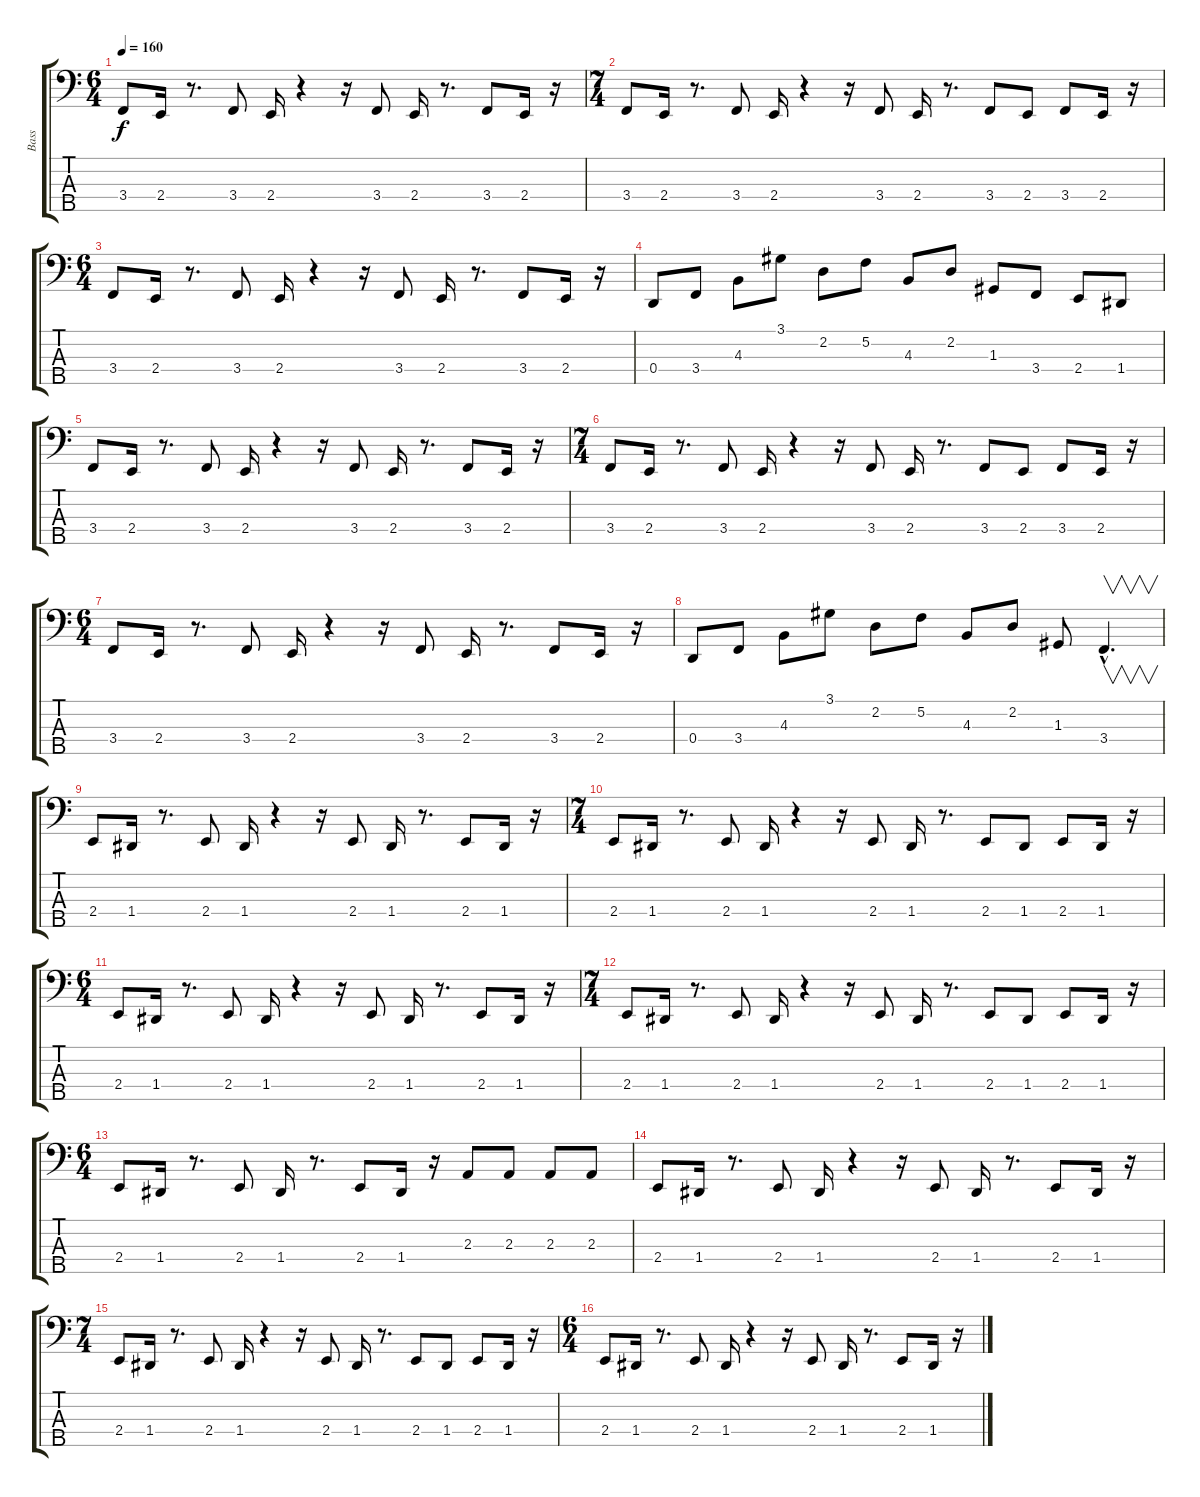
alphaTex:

\track ("Bass" "Bass") {instrument electricbasspick}
\staff {score tabs}
\tuning (F2 C2 G1 D1 A0) {hide}
\ts (6 4)
\tempo 160
\clef f4
\ks c
3.4.8{dy f} 2.4.16 r.8{d} 3.4.8 2.4.16 r.4 r.16 3.4.8 2.4.16 r.8{d} 3.4.8 2.4.16 r.16 |
\ts (7 4)
3.4.8 2.4.16 r.8{d} 3.4.8 2.4.16 r.4 r.16 3.4.8 2.4.16 r.8{d} 3.4.8 2.4.8 3.4.8 2.4.16 r.16 |
\ts (6 4)
3.4.8 2.4.16 r.8{d} 3.4.8 2.4.16 r.4 r.16 3.4.8 2.4.16 r.8{d} 3.4.8 2.4.16 r.16 |
0.4.8 3.4.8 4.3.8 3.1.8 2.2.8 5.2.8 4.3.8 2.2.8 1.3.8 3.4.8 2.4.8 1.4.8 |
3.4.8 2.4.16 r.8{d} 3.4.8 2.4.16 r.4 r.16 3.4.8 2.4.16 r.8{d} 3.4.8 2.4.16 r.16 |
\ts (7 4)
3.4.8 2.4.16 r.8{d} 3.4.8 2.4.16 r.4 r.16 3.4.8 2.4.16 r.8{d} 3.4.8 2.4.8 3.4.8 2.4.16 r.16 |
\ts (6 4)
3.4.8 2.4.16 r.8{d} 3.4.8 2.4.16 r.4 r.16 3.4.8 2.4.16 r.8{d} 3.4.8 2.4.16 r.16 |
0.4.8 3.4.8 4.3.8 3.1.8 2.2.8 5.2.8 4.3.8 2.2.8 1.3.8 3.4{hac}.4{v d} |
2.4.8 1.4.16 r.8{d} 2.4.8 1.4.16 r.4 r.16 2.4.8 1.4.16 r.8{d} 2.4.8 1.4.16 r.16 |
\ts (7 4)
2.4.8 1.4.16 r.8{d} 2.4.8 1.4.16 r.4 r.16 2.4.8 1.4.16 r.8{d} 2.4.8 1.4.8 2.4.8 1.4.16 r.16 |
\ts (6 4)
2.4.8 1.4.16 r.8{d} 2.4.8 1.4.16 r.4 r.16 2.4.8 1.4.16 r.8{d} 2.4.8 1.4.16 r.16 |
\ts (7 4)
2.4.8 1.4.16 r.8{d} 2.4.8 1.4.16 r.4 r.16 2.4.8 1.4.16 r.8{d} 2.4.8 1.4.8 2.4.8 1.4.16 r.16 |
\ts (6 4)
2.4.8 1.4.16 r.8{d} 2.4.8 1.4.16 r.8{d} 2.4.8 1.4.16 r.16 2.3.8 2.3.8 2.3.8 2.3.8 |
2.4.8 1.4.16 r.8{d} 2.4.8 1.4.16 r.4 r.16 2.4.8 1.4.16 r.8{d} 2.4.8 1.4.16 r.16 |
\ts (7 4)
2.4.8 1.4.16 r.8{d} 2.4.8 1.4.16 r.4 r.16 2.4.8 1.4.16 r.8{d} 2.4.8 1.4.8 2.4.8 1.4.16 r.16 |
\ts (6 4)
2.4.8 1.4.16 r.8{d} 2.4.8 1.4.16 r.4 r.16 2.4.8 1.4.16 r.8{d} 2.4.8 1.4.16 r.16
